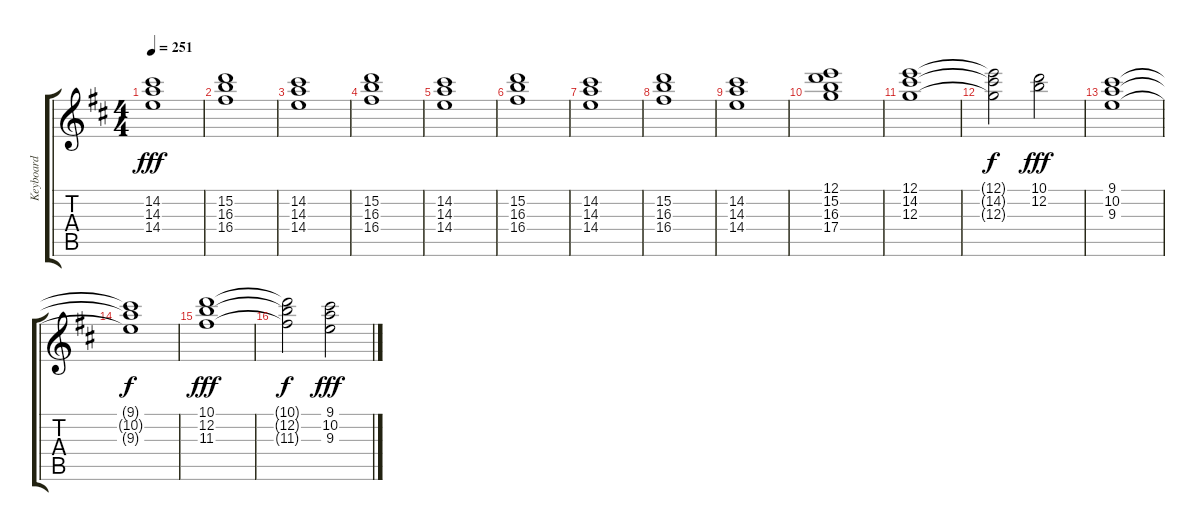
\track ("Keyboard" "Keyboard") {instrument stringensemble1}
\staff {score tabs}
\tuning (E5 B4 G4 D4 A3 E3) {hide}
\ts (4 4)
\tempo 251
\clef g2
\ks d
(14.2 14.3 14.4).1{dy fff} |
(15.2 16.3 16.4).1 |
(14.2 14.3 14.4).1 |
(15.2 16.3 16.4).1 |
(14.2 14.3 14.4).1 |
(15.2 16.3 16.4).1 |
(14.2 14.3 14.4).1 |
(15.2 16.3 16.4).1 |
(14.2 14.3 14.4).1 |
(12.1 15.2 16.3 17.4).1 |
(12.1 14.2 12.3).1 |
(12.1{t} 14.2{t} 12.3{t}).2{dy f} (10.1 12.2).2{dy fff} |
(9.1 10.2 9.3).1 |
(9.1{t} 10.2{t} 9.3{t}).1{dy f} |
(10.1 12.2 11.3).1{dy fff} |
(10.1{t} 12.2{t} 11.3{t}).2{dy f} (9.1 10.2 9.3).2{dy fff}
